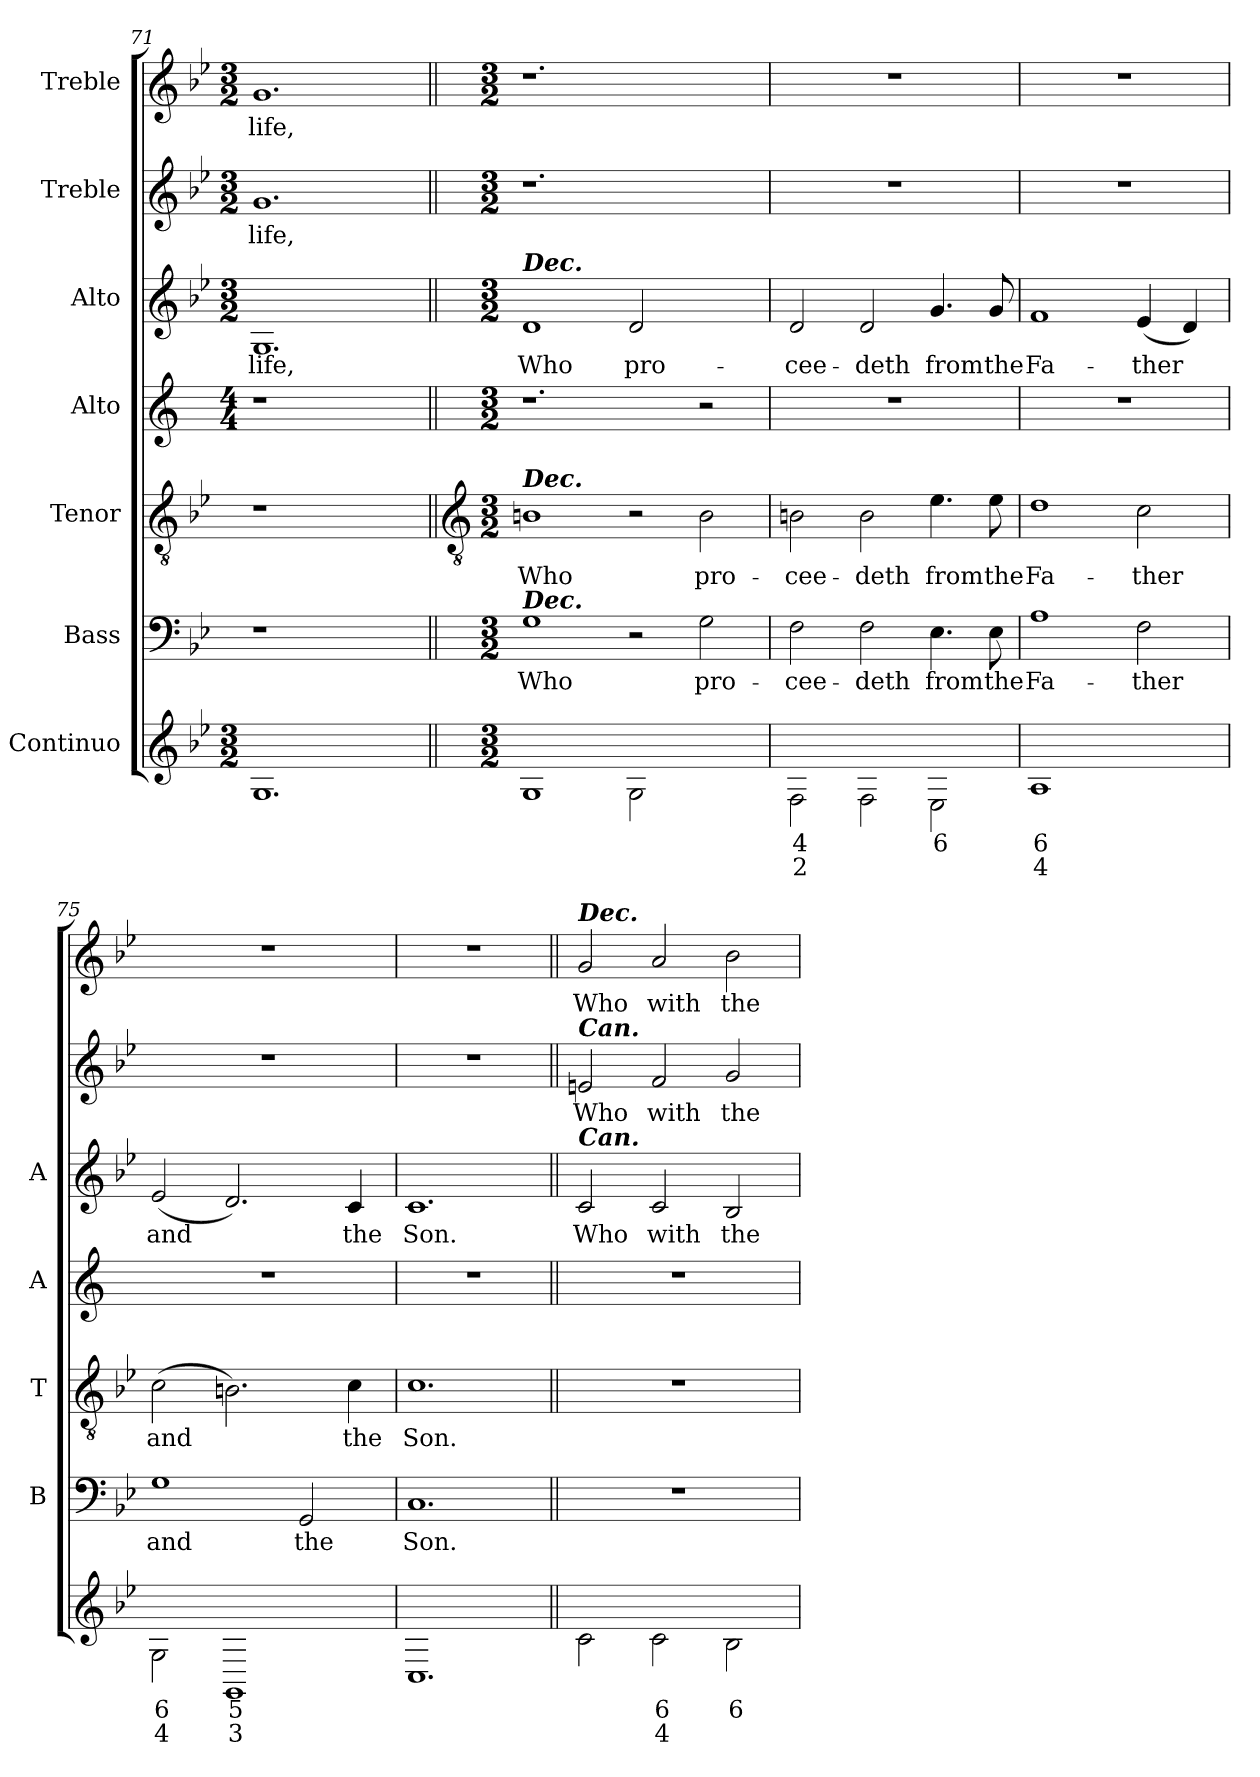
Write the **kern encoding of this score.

**kern	**text	**text	**kern	**text	**kern	**text	**kern	**kern	**text	**kern	**text	**kern	**text
*part7	*part7	*part7	*part6	*part6	*part5	*part5	*part4	*part3	*part3	*part2	*part2	*part1	*part1
*staff7	*staff7	*staff7	*staff6	*staff6	*staff5	*staff5	*staff4	*staff3	*staff3	*staff2	*staff2	*staff1	*staff1
*I"Continuo	*	*	*I"Bass	*	*I"Tenor	*	*I"Alto	*I"Alto	*	*I"Treble	*	*I"Treble	*
*	*	*	*I'B	*	*I'T	*	*I'A	*I'A	*	*	*	*	*
*clefG2	*	*	*clefF4	*	*clefGv2	*	*clefG2	*clefG2	*	*clefG2	*	*clefG2	*
*k[b-e-]	*	*	*k[b-e-]	*	*k[b-e-]	*	*k[]	*k[b-e-]	*	*k[b-e-]	*	*k[b-e-]	*
*B-:	*	*	*B-:	*	*B-:	*	*	*B-:	*	*B-:	*	*B-:	*
*M3/2	*	*	*	*	*	*	*M4/4	*M3/2	*	*M3/2	*	*M3/2	*
=71	=71	=71	=71	=71	=71	=71	=71	=71	=71	=71	=71	=71	=71
!	!	!	!	!	!	!	!	!	!LO:LY:b	!	!LO:LY:b	!	!LO:LY:b
1.G	.	.	1r	.	1r	.	1r	1.G	life,	1.g	life,	1.g	life,
.	.	.	2ryy	.	2ryy	.	2ryy	.	.	.	.	.	.
!!LO:PB:g=z
=72||	=72||	=72||	=72||	=72||	=72||	=72||	=72||	=72||	=72||	=72||	=72||	=72||	=72||
*	*	*	*	*	*clefGv2	*	*	*	*	*	*	*	*
*M3/2	*	*	*M3/2	*	*M3/2	*	*M3/2	*M3/2	*	*M3/2	*	*M3/2	*
*	*	*	*	*	*	*	*	*	*	*	*	*MM190	*
!	!	!	!	!	!	!	!	!LO:TX:a:Bi:t=Dec.	!	!	!	!	!
!	!	!	!	!	!LO:TX:a:Bi:t=Dec.	!	!	!	!	!	!	!	!
!	!	!	!LO:TX:a:Bi:t=Dec.	!	!	!	!	!	!	!	!	!	!
!	!	!	!	!LO:LY:b	!	!LO:LY:b	!	!	!LO:LY:b	!	!	!	!
1G	.	.	1G	Who	1Bn	Who	1.r	1d	Who	1.r	.	1.r	.
!	!	!	!	!	!	!	!	!	!LO:LY:b	!	!	!	!
2G\	.	.	2r	.	2r	.	.	2d/	pro-	.	.	.	.
!	!	!	!	!LO:LY:b	!	!LO:LY:b	!	!	!	!	!	!	!
2ryy	.	.	2G\	pro-	2B\	pro-	2r	2ryy	.	2ryy	.	2ryy	.
=73	=73	=73	=73	=73	=73	=73	=73	=73	=73	=73	=73	=73	=73
!	!LO:LY:b	!LO:LY:b	!	!LO:LY:b	!	!LO:LY:b	!	!	!LO:LY:b	!	!	!	!
2F\	4	2	2F\	-cee-	2Bn\	-cee-	1.r	2d/	-cee-	1.r	.	1.r	.
!	!	!	!	!LO:LY:b	!	!LO:LY:b	!	!	!LO:LY:b	!	!	!	!
2F\	.	.	2F\	-deth	2B\	-deth	.	2d/	-deth	.	.	.	.
!	!LO:LY:b	!	!	!LO:LY:b	!	!LO:LY:b	!	!	!LO:LY:b	!	!	!	!
2E-\	6	.	4.E-\	from	4.e-\	from	.	4.g/	from	.	.	.	.
!	!	!	!	!LO:LY:b	!	!LO:LY:b	!	!	!LO:LY:b	!	!	!	!
.	.	.	8E-\	the	8e-\	the	.	8g/	the	.	.	.	.
=74	=74	=74	=74	=74	=74	=74	=74	=74	=74	=74	=74	=74	=74
!	!LO:LY:b	!LO:LY:b	!	!LO:LY:b	!	!LO:LY:b	!	!	!LO:LY:b	!	!	!	!
1A	6	4	1A	Fa-	1d	Fa-	1.r	1f	Fa-	1.r	.	1.r	.
!	!LO:LY:b	!LO:LY:b	!	!LO:LY:b	!	!LO:LY:b	!	!	!LO:LY:b	!	!	!	!
[4F\yy	7	5	2F\	-ther	2c\	-ther	.	(<4e-/	-ther	.	.	.	.
!	!LO:LY:b	!	!	!	!	!	!	!	!	!	!	!	!
4F\yy]	6	.	.	.	.	.	.	4d/)	.	.	.	.	.
=75	=75	=75	=75	=75	=75	=75	=75	=75	=75	=75	=75	=75	=75
!	!LO:LY:b	!LO:LY:b	!	!LO:LY:b	!	!LO:LY:b	!	!	!LO:LY:b	!	!	!	!
2G\	6	4	1G	and	(>2c\	and	1.r	(<2e-/	and	1.r	.	1.r	.
!	!LO:LY:b	!LO:LY:b	!	!	!	!	!	!	!	!	!	!	!
1GG	5	3	.	.	2.Bn\)	.	.	2.d/)	.	.	.	.	.
!	!	!	!	!LO:LY:b	!	!	!	!	!	!	!	!	!
.	.	.	2GG/	the	.	.	.	.	.	.	.	.	.
!	!	!	!	!	!	!LO:LY:b	!	!	!LO:LY:b	!	!	!	!
.	.	.	.	.	4c\	the	.	4c/	the	.	.	.	.
=76	=76	=76	=76	=76	=76	=76	=76	=76	=76	=76	=76	=76	=76
!	!	!	!	!LO:LY:b	!	!LO:LY:b	!	!	!LO:LY:b	!	!	!	!
1.C	.	.	1.C	Son.	1.c	Son.	1.r	1.c	Son.	1.r	.	1.r	.
=77||	=77||	=77||	=77||	=77||	=77||	=77||	=77||	=77||	=77||	=77||	=77||	=77||	=77||
!	!	!	!	!	!	!	!	!	!	!	!	!LO:TX:a:Bi:t=Dec.	!
!	!	!	!	!	!	!	!	!	!	!LO:TX:a:Bi:t=Can.	!	!	!
!	!	!	!	!	!	!	!	!LO:TX:a:Bi:t=Can.	!	!	!	!	!
!	!	!	!	!	!	!	!	!	!LO:LY:b	!	!LO:LY:b	!	!LO:LY:b
2c\	.	.	1.r	.	1.r	.	1.r	2c/	Who	2en/	Who	2g/	Who
!	!LO:LY:b	!LO:LY:b	!	!	!	!	!	!	!LO:LY:b	!	!LO:LY:b	!	!LO:LY:b
2c\	6	4	.	.	.	.	.	2c/	with	2f/	with	2a/	with
!	!LO:LY:b	!	!	!	!	!	!	!	!LO:LY:b	!	!LO:LY:b	!	!LO:LY:b
2B-\	6	.	.	.	.	.	.	2B-/	the	2g/	the	2b-\	the
=	=	=	=	=	=	=	=	=	=	=	=	=	=
*-	*-	*-	*-	*-	*-	*-	*-	*-	*-	*-	*-	*-	*-
